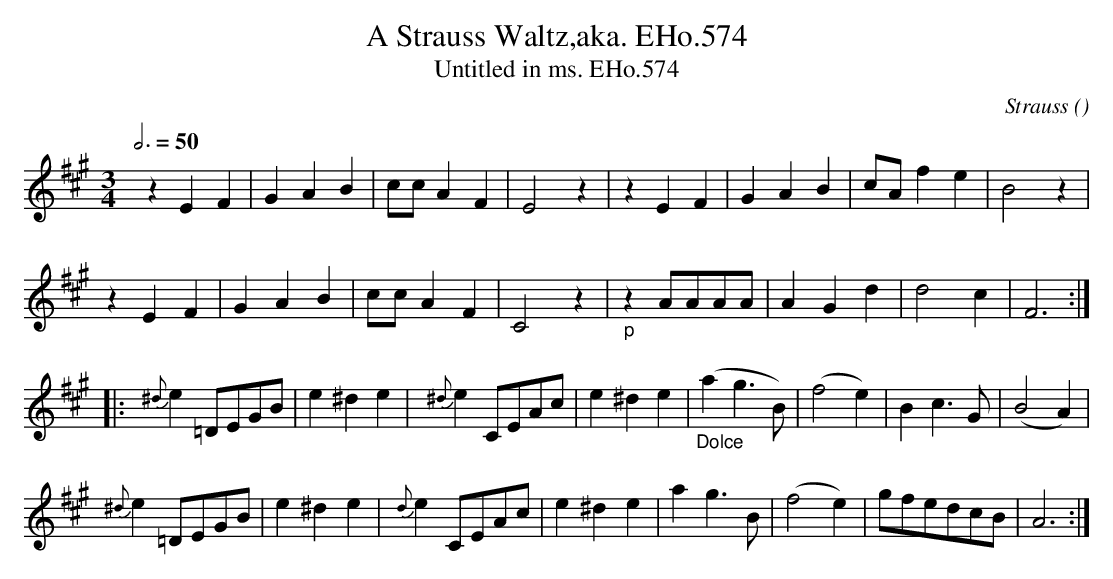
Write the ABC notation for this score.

X:1
T:Strauss Waltz,aka. EHo.574, A
T:Untitled in ms. EHo.574
M:3/4
L:1/8
Q:3/4=50
C:Strauss
O:
K:A
yz2E2F2 | G2A2B2 | ccA2F2 | E4z2 | z2E2F2 | G2A2B2 | cAf2e2 | B4z2 |
z2E2F2 | G2A2B2 | cc A2F2 | C4z2 | "_p"z2 AAAA | A2G2d2 | d4c2 | F6 :|
|: {^d}e2 =DEGB | e2^d2e2 | {^d}e2CEAc | e2^d2e2 | "_Dolce"(a2g3B) | (f4e2) | B2c3G | (B4A2) |
{^d}e2=DEGB | e2^d2e2 | {d}e2 CEAc | e2^d2e2 | a2g3B | (f4e2) | gfedcB | A6 :|
